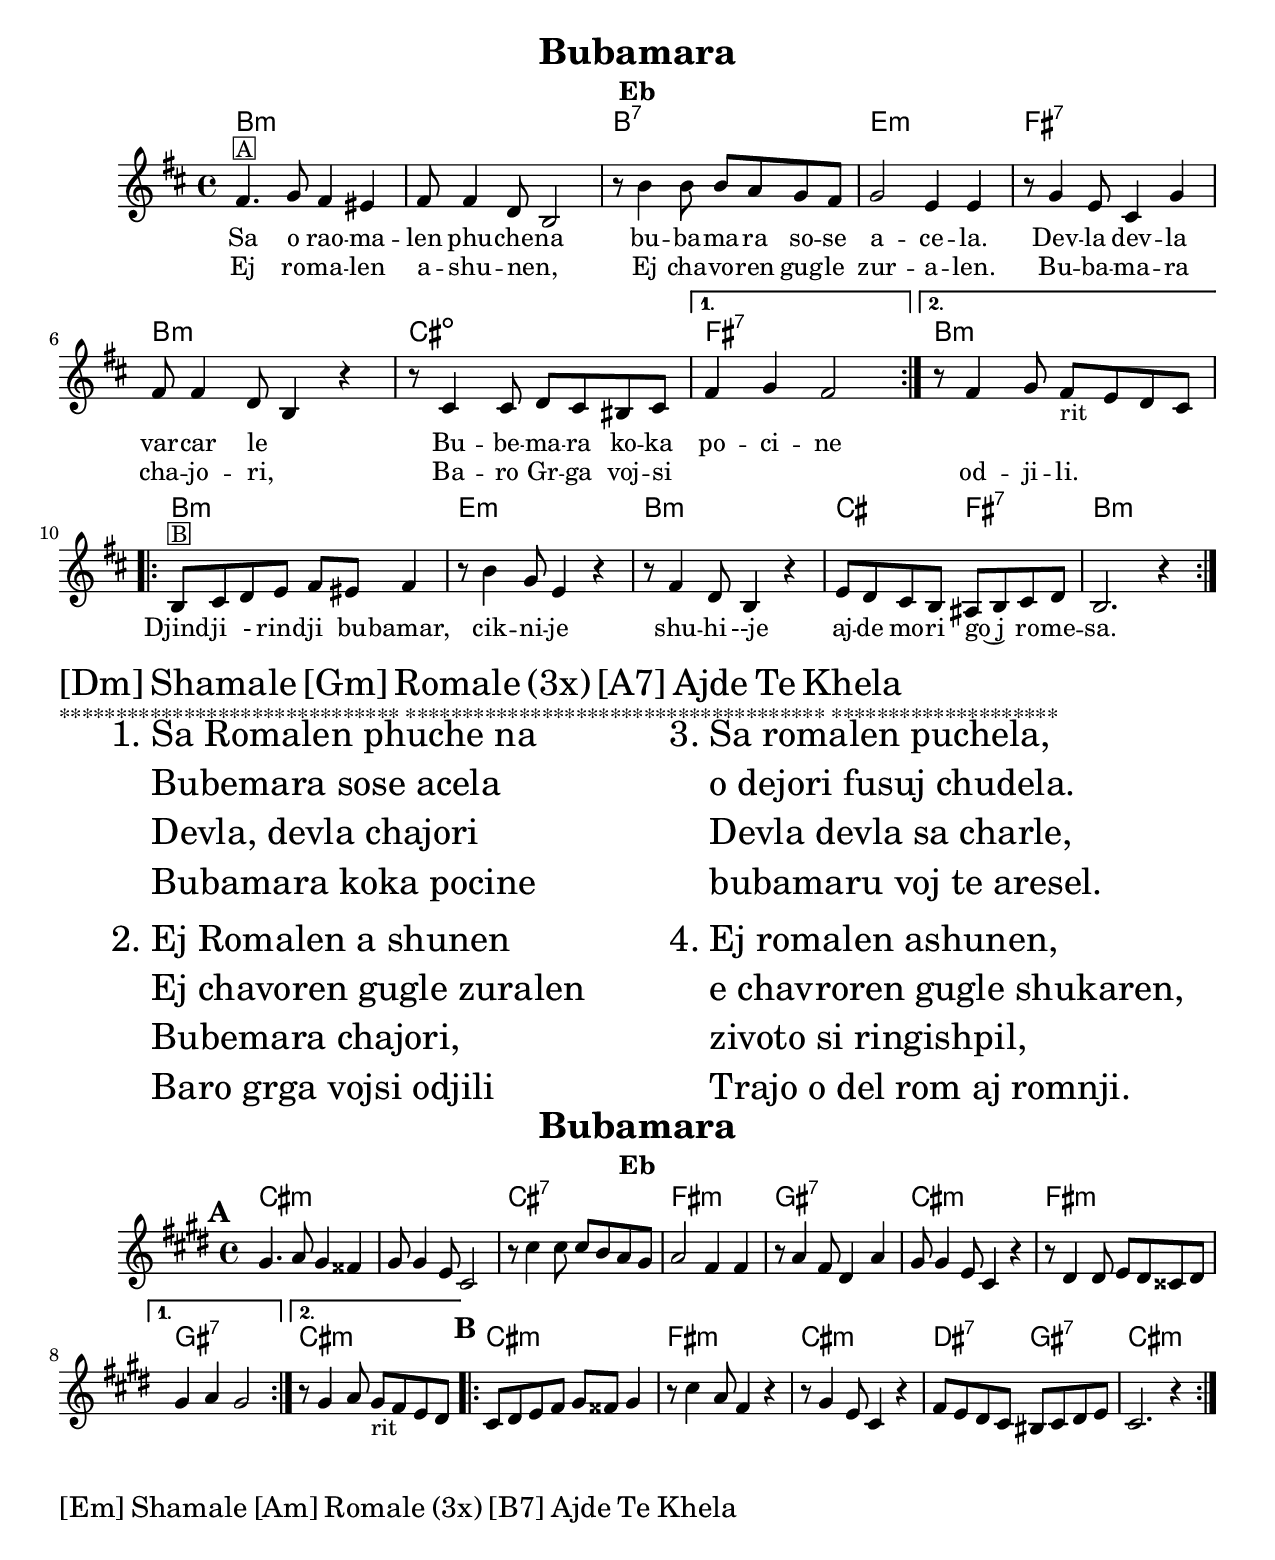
\version "2.18.0"
\language "english"
\pointAndClickOff
\paper {
  print-all-headers = ##t
  #(set-paper-size "letter")
}
%date = #(strftime "%d-%m-%Y" (localtime (current-time)))
%%\markup{ \italic{ " Updated " \date  }  }
\version "2.18.0"
\language "english"
\pointAndClickOff

\paper{
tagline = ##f
  print-all-headers = ##t
  #(set-paper-size "letter")
}
date = #(strftime "%d-%m-%Y" (localtime (current-time)))

%\markup{ \italic{ " Updated " \date  }  }

melody =  \relative c' {
  %transpose for clarinet
  %melody = \relative c' {
  \clef treble

  \key d \minor
  \time 4/4
  %\partial 16*3 a16 d f   %lead in notes

  \repeat volta 2{
    a4.  ^\markup { \box A} bf8 a4 gs
    a8 a4 f8 d2
    r8 d'4 d8  d c bf a
    bf2 g4 g|

    r8 bf4 g8 e4 bf'
    a8 a4 f8 d4 r4|
    r8 e4 e8 f e ds e

  }

  \alternative {
    {a4 bf a2 }
    {r8 a4 bf8 a _rit g f e }
  }


  \repeat volta 2{
    d8 ^\markup { \box B} e f g a gs a4

    r8 d4 bf8 g4 r4
    r8 a4 f8 d4 r4
    g8 f e d cs d e f
    d2. r4|

  }

  % \alternative { { }{ } }

}
%************************Lyrics Block****************
\addlyrics{
  Sa  o rao -- ma -- len phu -- che -- na
  bu -- ba -- ma -- ra so -- se a -- ce -- la.
  Dev -- la  dev -- la var -- car le _
  Bu -- be -- ma -- ra ko -- ka po -- ci -- ne
  \repeat unfold 6{\skip2}
  Djind -- ji - rind -- ji bu -- bamar,
  cik -- ni -- je shu -- hi --je
  aj -- de mo -- ri go~j _ ro -- me -- sa.

}
\addlyrics {

  Ej ro -- ma -- len a -- shu -- nen, _
  Ej cha -- vo -- ren gug -- le zur -- a -- len.
  Bu -- ba -- ma -- ra cha -- jo -- ri, _
  Ba -- ro Gr -- ga voj --  si _  _  _ od -- ji -- li.
}
harmonies =   \chordmode {
  d1*2:m
  d1:7
  g1:m
  a1:7
  d1:m
  e1:dim   %g1:m
  a1:7
  d1:m
  %B part
  d1:m
  g1:m
  d1:m
  e2 % was e2:7
  a2:7 % was e2:dim  %a2:7
  d1:m
  %a1:7
  %d2:m
  %e2:7
  %a1:7


  %old chords
  % d1:m r1 g1:m r1 a1:7 d1:m g1:m a1:7 r1
  %B section
  %d1:m g1:m d1:m g2:m a2:7 d1:m
}

\score {\transpose c a
  <<
    \new ChordNames {
      \set chordChanges = ##f
      \harmonies
    }
    \new Staff

    \melody
    %\new Staff \transpose c c' \melody
  >>
  \header{
    title= "Bubamara"
instrument= "Eb"
    arranger= ""

  }
  \layout{indent = 1.0\cm}
  \midi{
    \tempo 4 = 120
  }
}
\markup \fontsize #4 {[Dm] Shamale [Gm] Romale (3x) [A7] Ajde Te Khela  }

%\markup { [Dm]Shamale [Gm]romale (3x) [A7]ajde te khela  }
\markup {******************************
*************************************
********************}

  % more verses:
  \markup{}
  \markup {
  %\huge
  \fontsize #4
  \fill-line {
  \hspace #0.1 % distance from left margin
  \column {
  \line { "1."
  \column {

  "Sa Romalen phuche na"
  "Bubemara sose acela"
  "Devla, devla chajori"
  "Bubamara koka pocine"
  }
  }
  \hspace #0.2 % vertical distance between verses
  \line { "2."
  \column {
  "Ej Romalen a shunen"
  "Ej chavoren gugle zuralen"
  "Bubemara chajori,"
  "Baro grga vojsi odjili"
  }
  }
  }
  \hspace #0.1  % horiz. distance between columns
  \column {
  \line { "3."
  \column {
  "Sa romalen puchela,"
  "o dejori fusuj chudela."
  "Devla devla sa charle,"
  "bubamaru voj te aresel."
  }
  }
  \hspace #0.2 % distance between verses
  \line { "4."
  \column {

 "Ej romalen ashunen,"
  "e chavroren gugle shukaren,"
  "zivoto si ringishpil,"
  "Trajo o del rom aj romnji."
  }
  }
  }
  \hspace #0.1 % distance to right margin
  }
  }



%{
Sa romalen pucela
Bubamara sosi acela
Devla, Devla vacar le
Bubamaru koka pocinel

Ej romalen asunen
Ej cavoren gugle zuralen
Bubamara cajori
Baro Grga vojsi odjili

[ref:]
Djindji rindji Bubamaro
Cknije su~ije
Ajde mori goj romesa

Sa Romalen pucela
Ede ori fusujesa cudela
Devla, Devla sacerle
Bubamaru vojte aresle

Ej Romalen asunen
Ej cavoren gugle sukaren
~ivoto si ringispil
Trade aj ro, aj romni
*****************

might have errors below?
repeat of above

  Sa o raomalen phuchena
  bubamara sose ni c(k)elel.
  Devla , devla mangav la
  o' lake meka merav.

  Sa e romen puchela,
  bubamara sose achela,
  devla devla vacar le,
  bubamara tuka pocinel.
  ej romalen ashunen,
  e chavoren gugle zurale.
  Bubamara chajori,
  baro Grga voj si o djili.

  Djindji - rindji bubamaro
  ciknije shuzhije
  ajde more koj romesa. x2
  Shamale romale! x3
  Shamale romale ajde te khela

  Sa romalen puchela,
  o dejori fusuj chudela.
  Devla devla sa charle,
  bubamaru voj te aresel.
  Ej romalen ashunen,
  e chavroren gugle shukaren,
  zivoto si ringishpil,
  Trajo o del rom aj romnji.

  Djindji - rindji bubamaro
  ciknije shuzhije
  ajde more koj romesa. x2
  Shamale romale! x3
  Shamale romale ajde te khela

  Sa Romalen puchela,
  bubamara sose achela,
  devla devla vacar le
  bubamara pocinel.
  Ej romalen ashunen
  e chavrore gugle zurale
  bubamara chajori
  baro Grga voj si o djili.

  Djindji - rindji bubamaro
  ciknije shuzhije
  ajde more goj romesa. x4
  Te cilabe te chela

  Everyone is asking
  Ladybug why are you so tiny?
  Oh God, oh God I love her
  Ladybug I will pay everything for you.

  Hey folks listen,
  Sweet beautiful children.
  Ladybug, little girl,
  You are a great, greatest song.

  Jinji rinji Ladybug
  You tiny beauty
  Go away man, I'm not for marriage,
  Children, folks

  Everyone is asking,
  And mother is serving beans,
  Oh God, oh God everything has been eaten,
  Ladybug can't wait.
  Everyone is asking
  Ladybug why are you so tiny?
  Oh God, oh God I love her
  Ladybug I will pay everything for you.

  Hey folks listen,
  Sweet beautiful children.
  Ladybug, little girl,
  You are a great, greatest song.

  Jinji rinji Ladybug
  You tiny beauty
  Go away man, I'm not for marriage,
  Children, folks

  Everyone is asking,
  And mother is serving beans,
  Oh God, oh God everything has been eaten,
  Ladybug can't wait.

  Hey folks listen,
  Sweet beautiful children,
  Life is a merry-go-round
  God bless husband and wife.

  Jinji rinji Ladybug
  You tiny beauty
  Go away man, I'm not for marriage,
  Children, folks

  Hey folks listen,
  Sweet beautiful children.
  Ladybug, little girl,
  You are a great, greatest song.
  Hey folks listen,
  Sweet beautiful children,
  Life is a merry-go-round
  God bless husband and wife.

  Jinji rinji Ladybug
  You tiny beauty
  Go away man, I'm not for marriage,
  Children, folks

  Hey folks listen,
  Sweet beautiful children.
  Ladybug, little girl,
  You are a great, greatest song.

%}

\version "2.18.0"
\language "english"
\pointAndClickOff

\paper{
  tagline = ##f
  print-all-headers = ##t
  #(set-paper-size "letter")
}
date = #(strftime "%d-%m-%Y" (localtime (current-time)))

%\markup{ \italic{ " Updated " \date  }  }

melody = \transpose d e \relative c' {
  \clef treble

  \key d \minor
  \time 4/4
  \set Score.markFormatter = #format-mark-box-alphabet
  %\partial 16*3 a16 d f   %lead in notes

  \repeat volta 2{
  \mark \default
    a4.   bf8 a4 gs
    a8 a4 f8 d2
    r8 d'4 d8  d c bf a
    bf2 g4 g|

    r8 bf4 g8 e4 bf'
    a8 a4 f8 d4 r4|
    r8 e4 e8 f e ds e

  }

  \alternative {
    {a4 bf a2 }
    {r8 a4 bf8 a _rit g f e }
  }


  \repeat volta 2{
  \mark \default
    d8  e f g a gs a4

    r8 d4 bf8 g4 r4
    r8 a4 f8 d4 r4
    g8 f e d cs d e f
    d2. r4|

  }

  % \alternative { { }{ } }

}
%************************Lyrics Block****************
%{\addlyrics{
  Sa  o rao -- ma -- len phu -- che -- na
  bu -- ba -- ma -- ra so -- se a -- ce -- la.
  Dev -- la  dev -- la var -- car le _
  Bu -- be -- ma -- ra ko -- ka po -- ci -- ne
  \repeat unfold 6{\skip2}
  Djind -- ji - rind -- ji bu -- ba -- ma -- ro
  cik -- ni -- je shuz -- hi --je
  aj -- de mo -- re koj ro -- mesa.

}
\addlyrics {

  Ej ro -- ma -- len a -- shu -- nen, _
  Ej cha -- vo -- ren gug -- le zur -- a -- len.
  Bu -- ba -- ma -- ra cha -- jo -- ri, _
  Ba -- ro Gr -- ga voj --  si od -- ji -- li.
}
%}
harmonies =  \transpose d e \chordmode {
  d1*2:m
  d1:7
  g1:m
  a1:7
  d1:m
  g1:m
  a1:7
  d1:m
  %B part
  d1:m
  g1:m
  d1:m
  e2:7
  a2:7
  d1:m
  %a1:7
  %d2:m
  %e2:7
  %a1:7


  %old chords
  % d1:m r1 g1:m r1 a1:7 d1:m g1:m a1:7 r1
  %B section
  %d1:m g1:m d1:m g2:m a2:7 d1:m
}

\score {\transpose c a
  <<
    \new ChordNames {
      \set chordChanges = ##f
      \harmonies
    }
    \new Staff

    \melody
    %\new Staff \transpose c c' \melody
  >>
  \header{
    title= "Bubamara"
instrument= "Eb"
    arranger= ""

  }
  \layout{indent = 1.0\cm}
  \midi{
    \tempo 4 = 120
  }
}
\markup \fontsize #2 {[Em] Shamale [Am] Romale (3x) [B7] Ajde Te Khela  }
%{
%\markup{ [Dm]Shamale [Gm]romale (3x) [A7]ajde te khela  }
\markup{.}

  % more verses:
  \markup{}
  \markup {
  \fill-line {
  \hspace #0.1 % distance from left margin
  \column {
  \line { "1."
  \column {
  "Sa Romalen phuche na"
  "Bubemara sose acela"
  "Devla, devla chajori"
  "Bubamara koka pocine"
  }
  }
  \hspace #0.2 % vertical distance between verses
  \line { "2."
  \column {
  "Ej Romalen a shunen"
  "Ej chavoren gugle zuralen"
  "Bubemara chajori,"
  "Baro grga vojsi odjili"
  }
  }
  }
  \hspace #0.1  % horiz. distance between columns
  \column {
  \line { "3."
  \column {
  ""
  }
  }
  \hspace #0.2 % distance between verses
  \line { "4."
  \column {
  ""
  }
  }
  }
  \hspace #0.1 % distance to right margin
  }
  }



%{

  Sa o raomalen phuchena
  bubamara sose ni c(k)elel.
  Devla , devla mangav la
  o' lake meka merav.

  Sa e romen puchela,
  bubamara sose achela,
  devla devla vacar le,
  bubamara tuka pocinel.
  ej romalen ashunen,
  e chavoren gugle zurale.
  Bubamara chajori,
  baro Grga voj si o djili.

  Djindji - rindji bubamaro
  ciknije shuzhije
  ajde more koj romesa. x2
  Shamale romale! x3
  Shamale romale ajde te khela

  Sa romalen puchela,
  o dejori fusuj chudela.
  Devla devla sa charle,
  bubamaru voj te aresel.
  Ej romalen ashunen,
  e chavroren gugle shukaren,
  zivoto si ringishpil,
  Trajo o del rom aj romnji.

  Djindji - rindji bubamaro
  ciknije shuzhije
  ajde more koj romesa. x2
  Shamale romale! x3
  Shamale romale ajde te khela

  Sa Romalen puchela,
  bubamara sose achela,
  devla devla vacar le
  bubamara pocinel.
  Ej romalen ashunen
  e chavrore gugle zurale
  bubamara chajori
  baro Grga voj si o djili.

  Djindji - rindji bubamaro
  ciknije shuzhije
  ajde more goj romesa. x4
  Te cilabe te chela

  Everyone is asking
  Ladybug why are you so tiny?
  Oh God, oh God I love her
  Ladybug I will pay everything for you.

  Hey folks listen,
  Sweet beautiful children.
  Ladybug, little girl,
  You are a great, greatest song.

  Jinji rinji Ladybug
  You tiny beauty
  Go away man, I'm not for marriage,
  Children, folks

  Everyone is asking,
  And mother is serving beans,
  Oh God, oh God everything has been eaten,
  Ladybug can't wait.
  Everyone is asking
  Ladybug why are you so tiny?
  Oh God, oh God I love her
  Ladybug I will pay everything for you.

  Hey folks listen,
  Sweet beautiful children.
  Ladybug, little girl,
  You are a great, greatest song.

  Jinji rinji Ladybug
  You tiny beauty
  Go away man, I'm not for marriage,
  Children, folks

  Everyone is asking,
  And mother is serving beans,
  Oh God, oh God everything has been eaten,
  Ladybug can't wait.

  Hey folks listen,
  Sweet beautiful children,
  Life is a merry-go-round
  God bless husband and wife.

  Jinji rinji Ladybug
  You tiny beauty
  Go away man, I'm not for marriage,
  Children, folks

  Hey folks listen,
  Sweet beautiful children.
  Ladybug, little girl,
  You are a great, greatest song.
  Hey folks listen,
  Sweet beautiful children,
  Life is a merry-go-round
  God bless husband and wife.

  Jinji rinji Ladybug
  You tiny beauty
  Go away man, I'm not for marriage,
  Children, folks

  Hey folks listen,
  Sweet beautiful children.
  Ladybug, little girl,
  You are a great, greatest song.

%}
